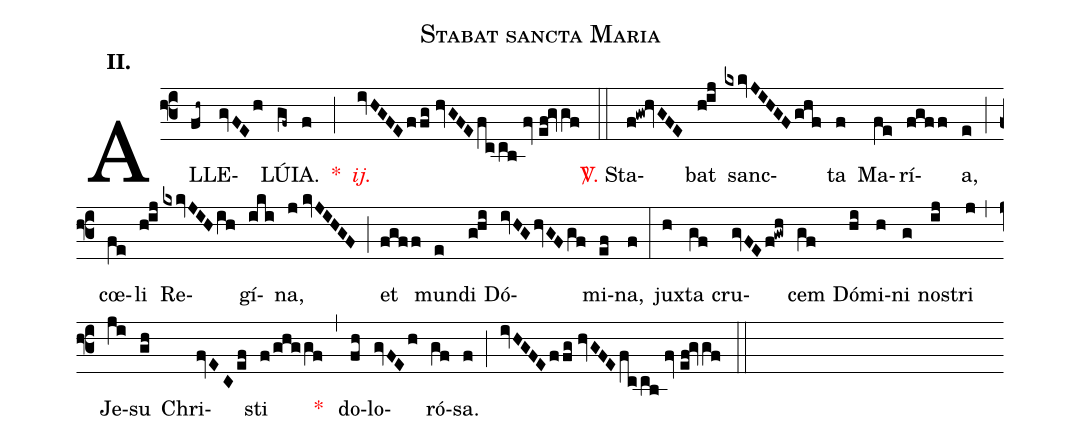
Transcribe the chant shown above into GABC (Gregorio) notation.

name:Stabat sancta Maria;
mode:II.;
office-part:Alleluia;
%%
(f3) AL(fh~)LE(gvFEh)LÚ(gf~)IA.(f) <v>\red{*}</v>(;) <v>\redit{ij.}</v>(ivHGFEffg//hvGFEfccb//fv//ef!gvgf) (::) <v>\red{\Vbar.}</v> Sta(f!gw!hvGFE)bat(h!ij) sanc(kxkvJIHGFghf)ta(f) Ma(fe)rí(fgff)a,(e) (;) cœ(fe)li(h!ij) Re(kxkvJIHih)gí(iki)na,(j//kvJIHGF) (;) et(fgff) mun(e)di(g!hi) Dó(ivHGhvGFgf)mi(ef)na,(f) (:) jux(h)ta(gf) cru(gvFEf!gwh)cem(gf) Dó(hi)mi(h)ni(g) no(ij)stri(j) (,) Je(ji)su(gh) Chri(fvECef)sti(f/ghggf) <v>\red{*}</v>(,) do(fh)lo(gvFEh)ró(gf)sa.(f) (;) (ivHGFEffg//hvGFEfccb//fv//ef!gvgf) (::)
